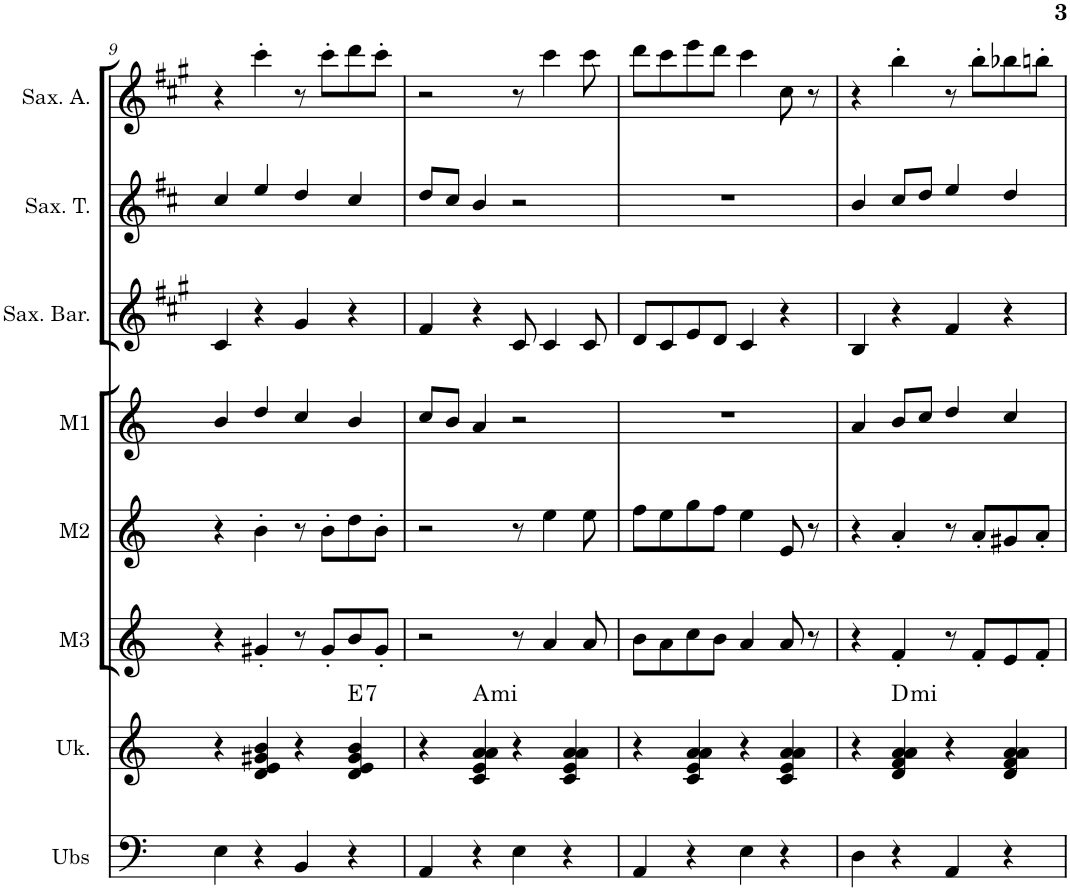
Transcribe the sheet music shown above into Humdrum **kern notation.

**kern	**kern	**harte	**kern	**kern	**kern	**kern	**kern	**kern
*part8	*part7	*part7	*part6	*part5	*part4	*part3	*part2	*part1
*staff8	*staff7	*	*staff6	*staff5	*staff4	*staff3	*staff2	*staff1
*I"Ukubass	*I"Ukulélé	*	*I"Melodica3	*I"Melodica2	*I"Melodica1	*I"Sax Baryton	*I"Sax Ténor	*I"Sax Alto
*I'Ubs	*I'Uk.	*	*I'M3	*I'M2	*I'M1	*I'Sax. Bar.	*I'Sax. T.	*I'Sax. A.
!!LO:PB:g=z
*clefF4	*clefG2	*	*clefG2	*clefG2	*clefG2	*clefG2	*clefG2	*clefG2
*Trd7c12	*	*	*	*	*	*Trd12c21	*Trd8c14	*Trd5c9
*k[]	*k[]	*	*k[]	*k[]	*k[]	*k[f#c#g#]	*k[f#c#]	*k[f#c#g#]
*M4/4	*M4/4	*	*M4/4	*M4/4	*M4/4	*M4/4	*M4/4	*M4/4
=9	=9	=9	=9	=9	=9	=9	=9	=9
4E\	4r	.	4r	4r	4b/	4c#/	4cc#/	4r
4r	4d/ 4e/ 4g#X/ 4b/	.	4g#X'/	4b'\	4dd/	4r	4ee/	4ccc#'\
4BB/	4r	.	8r	8r	4cc/	4g#/	4dd/	8r
.	.	.	8g#'/L	8b'\L	.	.	.	8ccc#'\L
!	!	!LO:H:kt=7	!	!	!	!	!	!
4r	4d/ 4e/ 4g#/ 4b/	E:7	8b/	8dd\	4b/	4r	4cc#/	8ddd\
.	.	.	8g#'/J	8b'\J	.	.	.	8ccc#'\J
=10	=10	=10	=10	=10	=10	=10	=10	=10
4AA/	4r	.	2r	2r	8cc/L	4f#/	8dd/L	2r
.	.	.	.	.	8b/J	.	8cc#/J	.
!	!	!LO:H:kt=mi	!	!	!	!	!	!
4r	4c/ 4e/ 4a/ 4a/	A:min	.	.	4a/	4r	4b/	.
4E\	4r	.	8r	8r	2r	8c#/	2r	8r
.	.	.	4a/	4ee\	.	4c#/	.	4ccc#\
4r	4c/ 4e/ 4a/ 4a/	.	.	.	.	.	.	.
.	.	.	8a/	8ee\	.	8c#/	.	8ccc#\
=11	=11	=11	=11	=11	=11	=11	=11	=11
4AA/	4r	.	8b\L	8ff\L	1r	8d/L	1r	8ddd\L
.	.	.	8a\	8ee\	.	8c#/	.	8ccc#\
4r	4c/ 4e/ 4a/ 4a/	.	8cc\	8gg\	.	8e/	.	8eee\
.	.	.	8b\J	8ff\J	.	8d/J	.	8ddd\J
4E\	4r	.	4a/	4ee\	.	4c#/	.	4ccc#\
4r	4c/ 4e/ 4a/ 4a/	.	8a/	8e/	.	4r	.	8cc#\
.	.	.	8r	8r	.	.	.	8r
=12	=12	=12	=12	=12	=12	=12	=12	=12
4D\	4r	.	4r	4r	4a/	4B/	4b/	4r
!	!	!LO:H:kt=mi	!	!	!	!	!	!
4r	4d/ 4f/ 4a/ 4a/	D:min	4f'/	4a'/	8b/L	4r	8cc#/L	4bb'\
.	.	.	.	.	8cc/J	.	8dd/J	.
4AA/	4r	.	8r	8r	4dd/	4f#/	4ee/	8r
.	.	.	8f'/L	8a'/L	.	.	.	8bb'\L
4r	4d/ 4f/ 4a/ 4a/	.	8e/	8g#X/	4cc/	4r	4dd/	8bb-X\
.	.	.	8f'/J	8a'/J	.	.	.	8bbn'\J
=	=	=	=	=	=	=	=	=
*-	*-	*-	*-	*-	*-	*-	*-	*-
